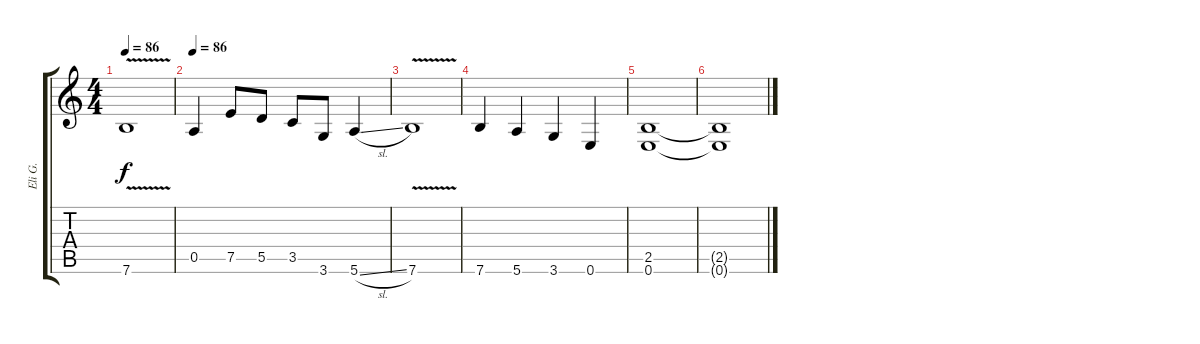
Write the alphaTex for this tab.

\track ("Eli G." "Eli G.") {instrument distortionguitar}
\staff {score tabs}
\tuning (E4 B3 G3 D3 A2 E2) {hide}
\ts (4 4)
\tempo 86
\clef g2
\ks c
7.6{v}.1{dy f} |
\tempo 86
0.5.4 7.5.8 5.5.8 3.5.8 3.6.8 5.6{sl}.4 |
7.6{v}.1 |
7.6.4 5.6.4 3.6.4 0.6.4 |
(2.5 0.6).1 |
(2.5{t} 0.6{t}).1{volume 0}
